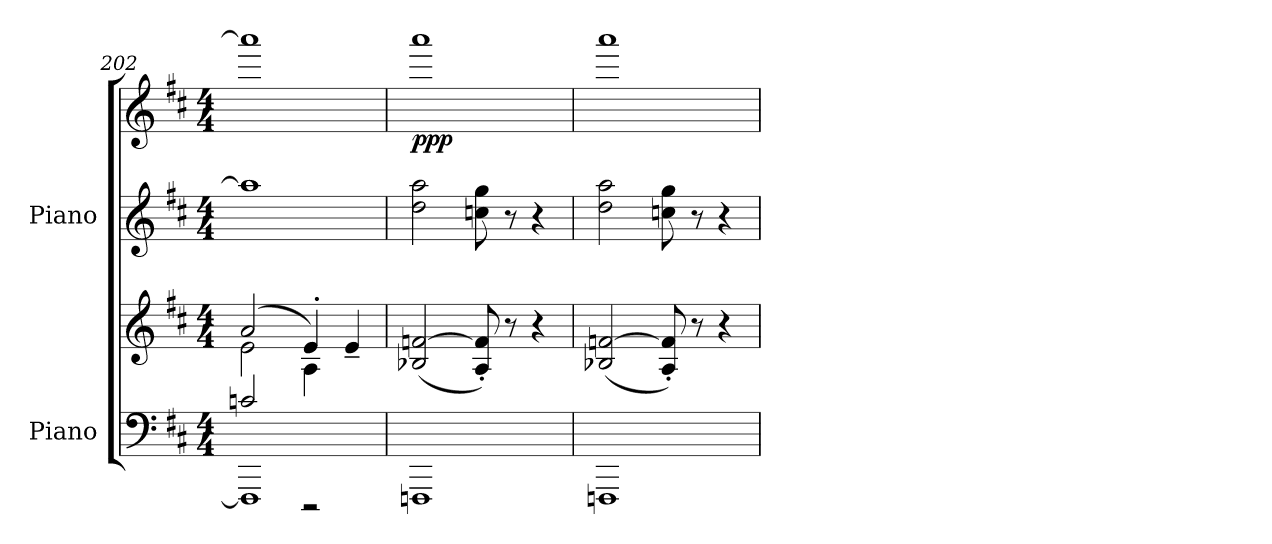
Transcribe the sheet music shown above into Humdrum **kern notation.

**kern	**kern	**kern	**kern	**dynam
*part2	*part2	*part1	*part1	*part1
*staff4	*staff3	*staff2	*staff1	*staff1/2
*I"Piano	*	*I"Piano	*	*
*I'Pno.	*	*I'Pno.	*	*
*clefF4	*clefG2	*clefG2	*clefG2	*
*k[f#c#]	*k[f#c#]	*k[f#c#]	*k[f#c#]	*
*M4/4	*M4/4	*M4/4	*M4/4	*
=202	=202	=202	=202	=202
*^	*^	*	*	*
1FFF]	2cn/	(>2a/	2e\	1aa]	1aaa]	.
.	2r	4e'/)	4A\	.	.	.
.	.	4e~/	4ryy	.	.	.
*v	*v	*	*	*	*	*
=203	=203	=203	=203	=203	=203
!	!	!	!	!	!LO:DY:b
*	*v	*v	*	*	*
1FFFn	(<2B-X/ [2fn/	2dd\ 2aa\	1aaa	ppp
.	8A/' 8f/]')	8ccn\ 8gg\	.	.
.	8r	8r	.	.
.	4r	4r	.	.
!!LO:LB:g=z
=204	=204	=204	=204	=204
1FFFn	(<2B-X/ [2fn/	2dd\ 2aa\	1aaa	.
.	8A/' 8f/]')	8ccn\ 8gg\	.	.
.	8r	8r	.	.
.	4r	4r	.	.
=	=	=	=	=
*-	*-	*-	*-	*-
